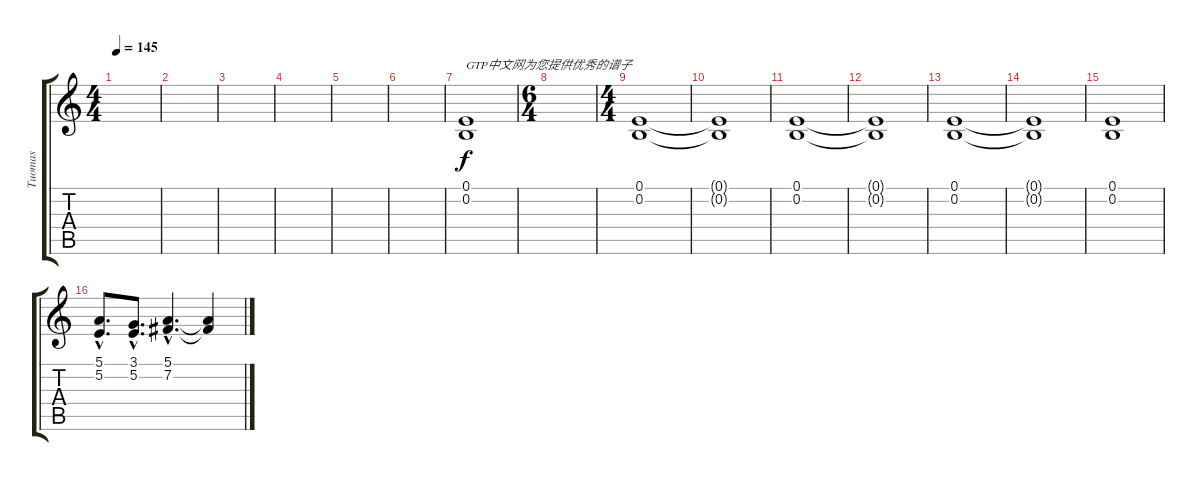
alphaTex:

\track ("Tuomas" "Tuomas") {instrument stringensemble1}
\staff {score tabs}
\tuning (E4 B3 G3 D3 A2 E2) {hide}
\ts (4 4)
\tempo 145
\clef g2
\ks c
|
|
|
|
|
|
(0.1 0.2).1{txt "GTP中文网为您提供优秀的谱子"} |
\ts (6 4)
|
\ts (4 4)
(0.1 0.2).1 |
(0.1{t} 0.2{t}).1 |
(0.1 0.2).1 |
(0.1{t} 0.2{t}).1 |
(0.1 0.2).1 |
(0.1{t} 0.2{t}).1 |
(0.1 0.2).1 |
(5.1{hac} 5.2{hac}).8{d} (3.1{hac} 5.2{hac}).8{d} (5.1{hac} 7.2{hac}).4{d} (5.1{t} 7.2{t}).4
